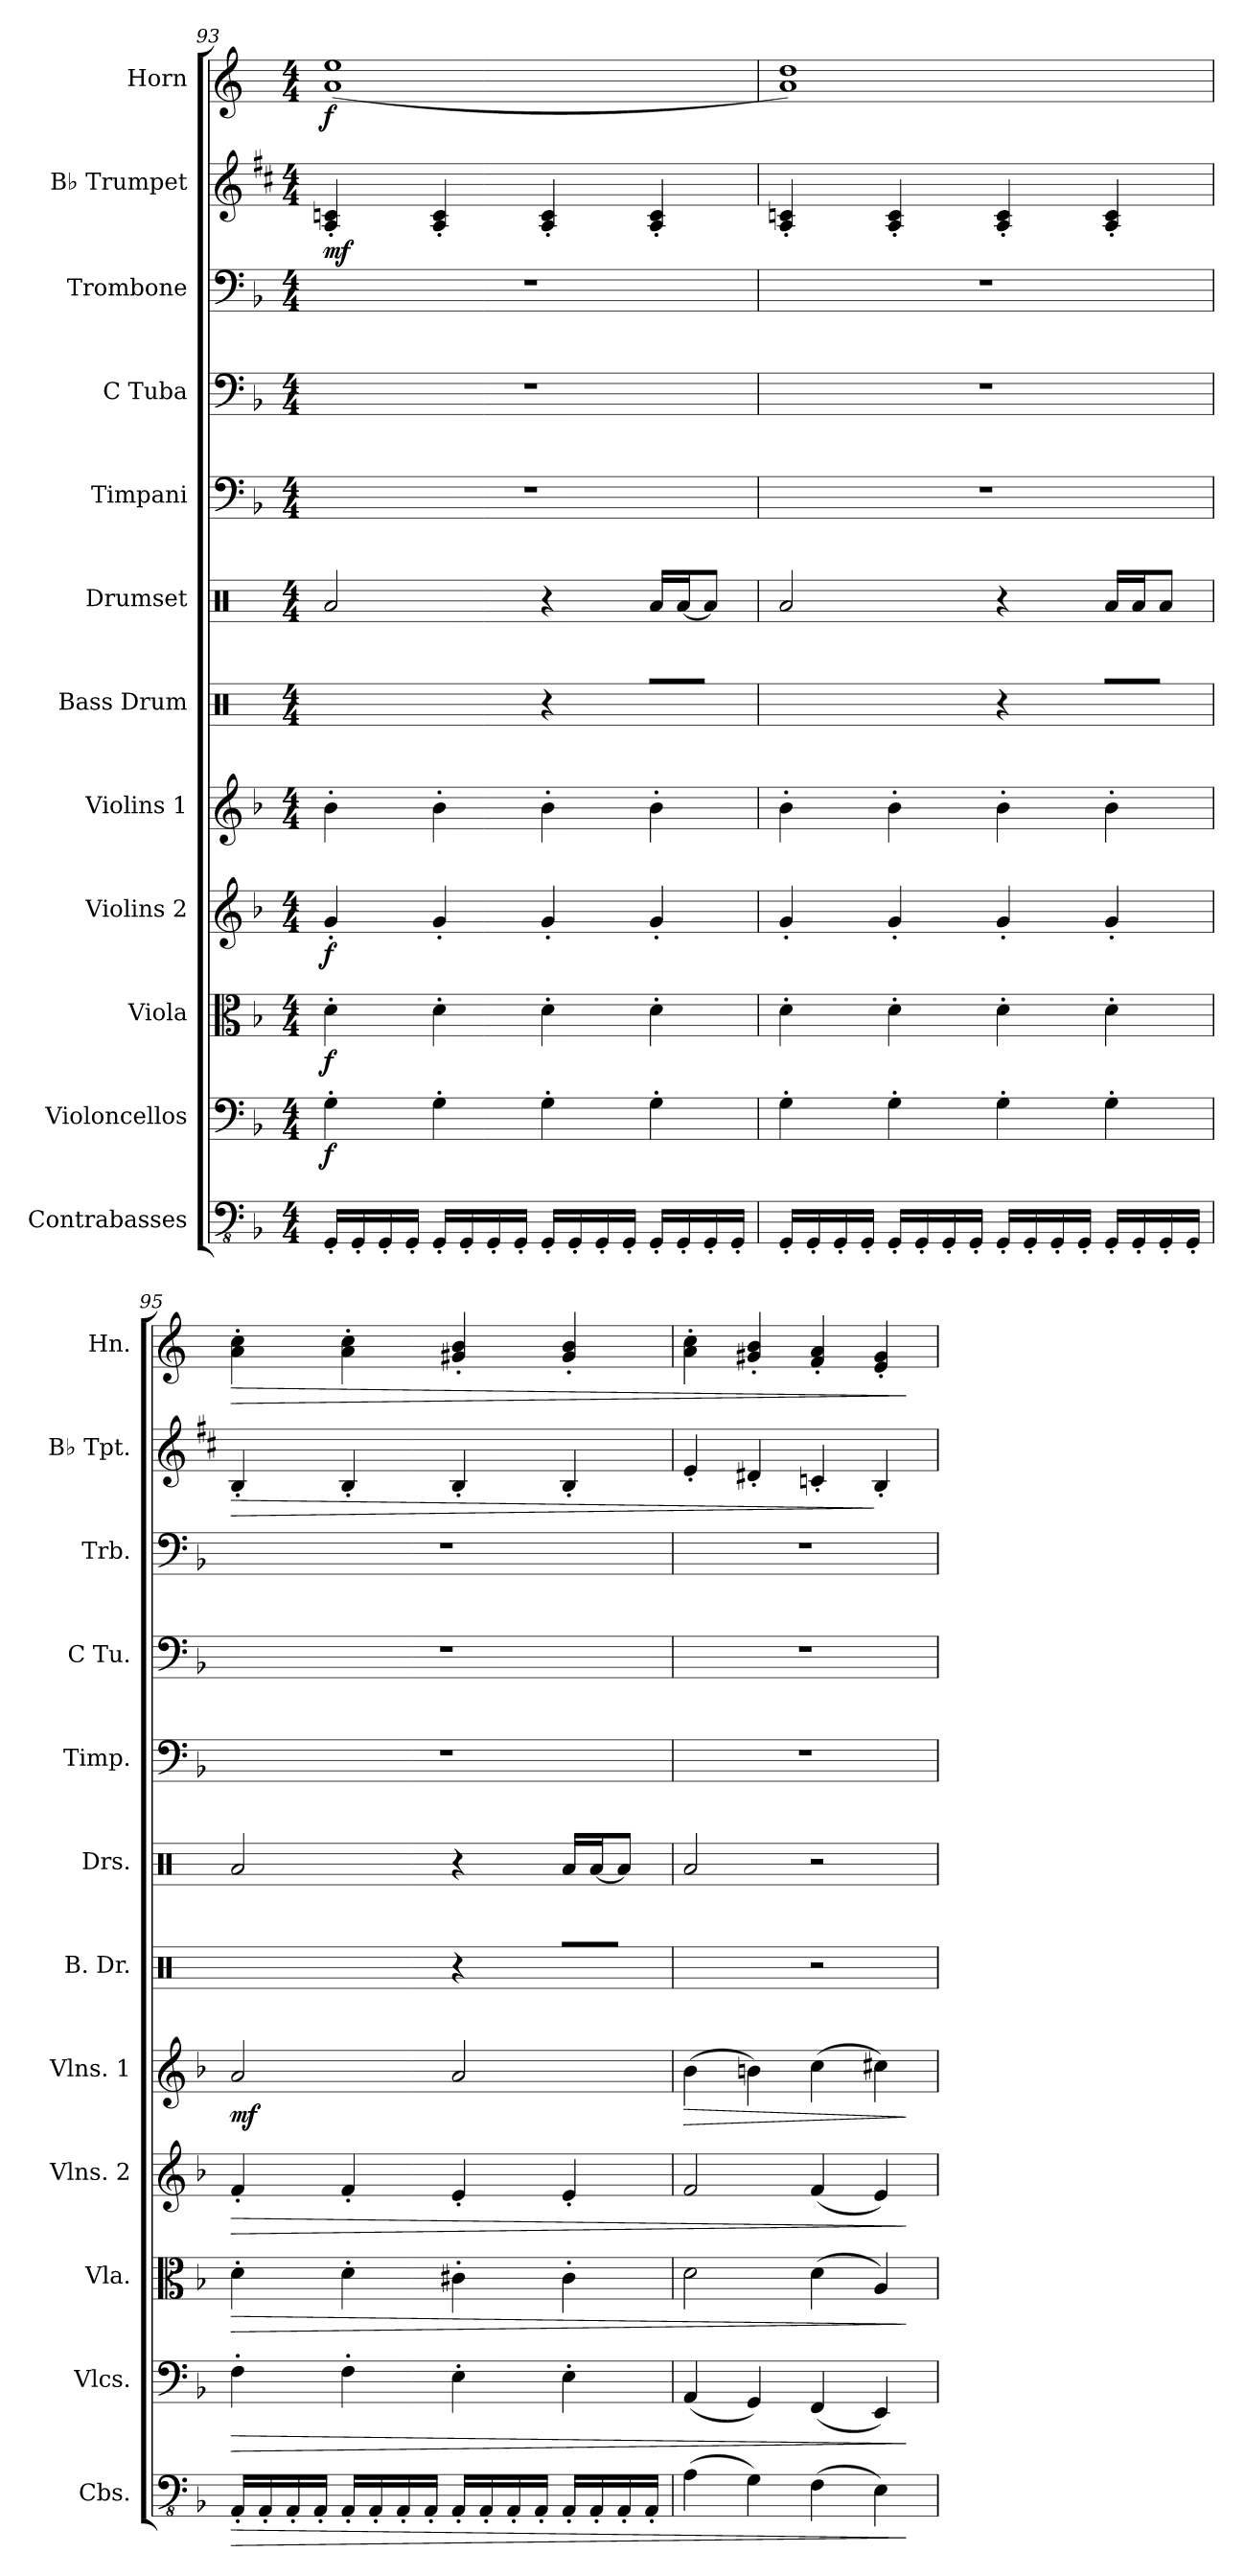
**kern	**dynam	**kern	**dynam	**kern	**dynam	**kern	**dynam	**kern	**dynam	**kern	**kern	**kern	**kern	**kern	**kern	**dynam	**kern	**dynam
*part12	*part12	*part11	*part11	*part10	*part10	*part9	*part9	*part8	*part8	*part7	*part6	*part5	*part4	*part3	*part2	*part2	*part1	*part1
*staff12	*staff12	*staff11	*staff11	*staff10	*staff10	*staff9	*staff9	*staff8	*staff8	*staff7	*staff6	*staff5	*staff4	*staff3	*staff2	*staff2	*staff1	*staff1
*I"Contrabasses	*	*I"Violoncellos	*	*I"Viola	*	*I"Violins 2	*	*I"Violins 1	*	*I"Bass Drum	*I"Drumset	*I"Timpani	*I"C Tuba	*I"Trombone	*I"B♭ Trumpet	*	*I"Horn	*
*I'Cbs.	*	*I'Vlcs.	*	*I'Vla.	*	*I'Vlns. 2	*	*I'Vlns. 1	*	*I'B. Dr.	*I'Drs.	*I'Timp.	*I'C Tu.	*I'Trb.	*I'B♭ Tpt.	*	*I'Hn.	*
!!LO:PB:g=z
*clefFv4	*	*clefF4	*	*clefC3	*	*clefG2	*	*clefG2	*	*clefX	*clefX	*clefF4	*clefF4	*clefF4	*clefG2	*	*clefG2	*
*	*	*	*	*	*	*	*	*	*	*	*	*	*	*	*ITrd1c2	*	*ITrd4c7	*
*k[b-]	*	*k[b-]	*	*k[b-]	*	*k[b-]	*	*k[b-]	*	*k[]	*k[]	*k[b-]	*k[b-]	*k[b-]	*k[]	*	*k[b-]	*
*F:	*	*F:	*	*F:	*	*F:	*	*F:	*	*C:	*C:	*F:	*F:	*F:	*C:	*	*F:	*
*M4/4	*	*M4/4	*	*M4/4	*	*M4/4	*	*M4/4	*	*M4/4	*M4/4	*M4/4	*M4/4	*M4/4	*M4/4	*	*M4/4	*
=93	=93	=93	=93	=93	=93	=93	=93	=93	=93	=93	=93	=93	=93	=93	=93	=93	=93	=93
*	*	*	*	*	*	*	*	*	*	*	*	*	*	*	*	*	*^	*
!	!	!	!LO:DY:b	!	!LO:DY:b	!	!LO:DY:b	!	!	!	!	!	!	!	!	!LO:DY:b	!	!	!LO:DY:b
16GGG'/LL	.	4G'\	f	4d'\	f	4g'/	f	4b-'\	.	2R/	2Ra/	1r	1r	1r	4G/' 4B-X/'	mf	1a	(1d	f
16GGG'/	.	.	.	.	.	.	.	.	.	.	.	.	.	.	.	.	.	.	.
16GGG'/	.	.	.	.	.	.	.	.	.	.	.	.	.	.	.	.	.	.	.
16GGG'/JJ	.	.	.	.	.	.	.	.	.	.	.	.	.	.	.	.	.	.	.
16GGG'/LL	.	4G'\	.	4d'\	.	4g'/	.	4b-'\	.	.	.	.	.	.	4G/' 4B-/'	.	.	.	.
16GGG'/	.	.	.	.	.	.	.	.	.	.	.	.	.	.	.	.	.	.	.
16GGG'/	.	.	.	.	.	.	.	.	.	.	.	.	.	.	.	.	.	.	.
16GGG'/JJ	.	.	.	.	.	.	.	.	.	.	.	.	.	.	.	.	.	.	.
16GGG'/LL	.	4G'\	.	4d'\	.	4g'/	.	4b-'\	.	4r	4r	.	.	.	4G/' 4B-/'	.	.	.	.
16GGG'/	.	.	.	.	.	.	.	.	.	.	.	.	.	.	.	.	.	.	.
16GGG'/	.	.	.	.	.	.	.	.	.	.	.	.	.	.	.	.	.	.	.
16GGG'/JJ	.	.	.	.	.	.	.	.	.	.	.	.	.	.	.	.	.	.	.
16GGG'/LL	.	4G'\	.	4d'\	.	4g'/	.	4b-'\	.	16R/LL	16Ra/LL	.	.	.	4G/' 4B-/'	.	.	.	.
16GGG'/	.	.	.	.	.	.	.	.	.	[16R/J	[16Ra/J	.	.	.	.	.	.	.	.
16GGG'/	.	.	.	.	.	.	.	.	.	8R/J]	8Ra/J]	.	.	.	.	.	.	.	.
16GGG'/JJ	.	.	.	.	.	.	.	.	.	.	.	.	.	.	.	.	.	.	.
=94	=94	=94	=94	=94	=94	=94	=94	=94	=94	=94	=94	=94	=94	=94	=94	=94	=94	=94	=94
16GGG'/LL	.	4G'\	.	4d'\	.	4g'/	.	4b-'\	.	2R/	2Ra/	1r	1r	1r	4G/' 4B-X/'	.	1g	1d)	.
16GGG'/	.	.	.	.	.	.	.	.	.	.	.	.	.	.	.	.	.	.	.
16GGG'/	.	.	.	.	.	.	.	.	.	.	.	.	.	.	.	.	.	.	.
16GGG'/JJ	.	.	.	.	.	.	.	.	.	.	.	.	.	.	.	.	.	.	.
16GGG'/LL	.	4G'\	.	4d'\	.	4g'/	.	4b-'\	.	.	.	.	.	.	4G/' 4B-/'	.	.	.	.
16GGG'/	.	.	.	.	.	.	.	.	.	.	.	.	.	.	.	.	.	.	.
16GGG'/	.	.	.	.	.	.	.	.	.	.	.	.	.	.	.	.	.	.	.
16GGG'/JJ	.	.	.	.	.	.	.	.	.	.	.	.	.	.	.	.	.	.	.
16GGG'/LL	.	4G'\	.	4d'\	.	4g'/	.	4b-'\	.	4r	4r	.	.	.	4G/' 4B-/'	.	.	.	.
16GGG'/	.	.	.	.	.	.	.	.	.	.	.	.	.	.	.	.	.	.	.
16GGG'/	.	.	.	.	.	.	.	.	.	.	.	.	.	.	.	.	.	.	.
16GGG'/JJ	.	.	.	.	.	.	.	.	.	.	.	.	.	.	.	.	.	.	.
16GGG'/LL	.	4G'\	.	4d'\	.	4g'/	.	4b-'\	.	16R/LL	16Ra/LL	.	.	.	4G/' 4B-/'	.	.	.	.
16GGG'/	.	.	.	.	.	.	.	.	.	16R/J	16Ra/J	.	.	.	.	.	.	.	.
16GGG'/	.	.	.	.	.	.	.	.	.	8R/J	8Ra/J	.	.	.	.	.	.	.	.
16GGG'/JJ	.	.	.	.	.	.	.	.	.	.	.	.	.	.	.	.	.	.	.
*	*	*	*	*	*	*	*	*	*	*	*	*	*	*	*	*	*v	*v	*
=95	=95	=95	=95	=95	=95	=95	=95	=95	=95	=95	=95	=95	=95	=95	=95	=95	=95	=95
!	!LO:HP:b	!	!LO:HP:b	!	!LO:HP:b	!	!LO:HP:b	!	!LO:DY:b	!	!	!	!	!	!	!LO:HP:b	!	!LO:HP:b
16AAA'/LL	>	4F'\	>	4d'\	>	4f'/	>	2a/	mf	2R/	2Ra/	1r	1r	1r	4A'/	>	4d\' 4f\'	>
16AAA'/	.	.	.	.	.	.	.	.	.	.	.	.	.	.	.	.	.	.
16AAA'/	.	.	.	.	.	.	.	.	.	.	.	.	.	.	.	.	.	.
16AAA'/JJ	.	.	.	.	.	.	.	.	.	.	.	.	.	.	.	.	.	.
16AAA'/LL	.	4F'\	.	4d'\	.	4f'/	.	.	.	.	.	.	.	.	4A'/	.	4d\' 4f\'	.
16AAA'/	.	.	.	.	.	.	.	.	.	.	.	.	.	.	.	.	.	.
16AAA'/	.	.	.	.	.	.	.	.	.	.	.	.	.	.	.	.	.	.
16AAA'/JJ	.	.	.	.	.	.	.	.	.	.	.	.	.	.	.	.	.	.
16AAA'/LL	.	4E'\	.	4c#X'\	.	4e'/	.	2a/	.	4r	4r	.	.	.	4A'/	.	4c#X/' 4e/'	.
16AAA'/	.	.	.	.	.	.	.	.	.	.	.	.	.	.	.	.	.	.
16AAA'/	.	.	.	.	.	.	.	.	.	.	.	.	.	.	.	.	.	.
16AAA'/JJ	.	.	.	.	.	.	.	.	.	.	.	.	.	.	.	.	.	.
16AAA'/LL	.	4E'\	.	4c#'\	.	4e'/	.	.	.	16R/LL	16Ra/LL	.	.	.	4A'/	.	4c#/' 4e/'	.
16AAA'/	.	.	.	.	.	.	.	.	.	[16R/J	[16Ra/J	.	.	.	.	.	.	.
16AAA'/	.	.	.	.	.	.	.	.	.	8R/J]	8Ra/J]	.	.	.	.	.	.	.
16AAA'/JJ	.	.	.	.	.	.	.	.	.	.	.	.	.	.	.	.	.	.
=96	=96	=96	=96	=96	=96	=96	=96	=96	=96	=96	=96	=96	=96	=96	=96	=96	=96	=96
!	!	!	!	!	!	!	!	!	!LO:HP:b	!	!	!	!	!	!	!	!	!
(4AA\	.	(4AA/	.	2d\	.	2f/	.	(4b-\	>	2R/	2Ra/	1r	1r	1r	4d'/	.	4d\' 4f\'	.
4GG\)	.	4GG/)	.	.	.	.	.	4bn\)	.	.	.	.	.	.	4c#X'/	.	4c#X/' 4e/'	.
(4FF\	.	(4FF/	.	(4d\	.	(4f/	.	(4cc\	.	2r	2r	.	.	.	4B-X'/	.	4B-/' 4d/'	.
4EE\)	.	4EE/)	.	4A/)	.	4e/)	.	4cc#X\)	.	.	.	.	.	.	4A'/	]	4A/' 4c#/'	.
.	]	.	]	.	]	.	]	.	]	.	.	.	.	.	.	.	.	]
=	=	=	=	=	=	=	=	=	=	=	=	=	=	=	=	=	=	=
*-	*-	*-	*-	*-	*-	*-	*-	*-	*-	*-	*-	*-	*-	*-	*-	*-	*-	*-
